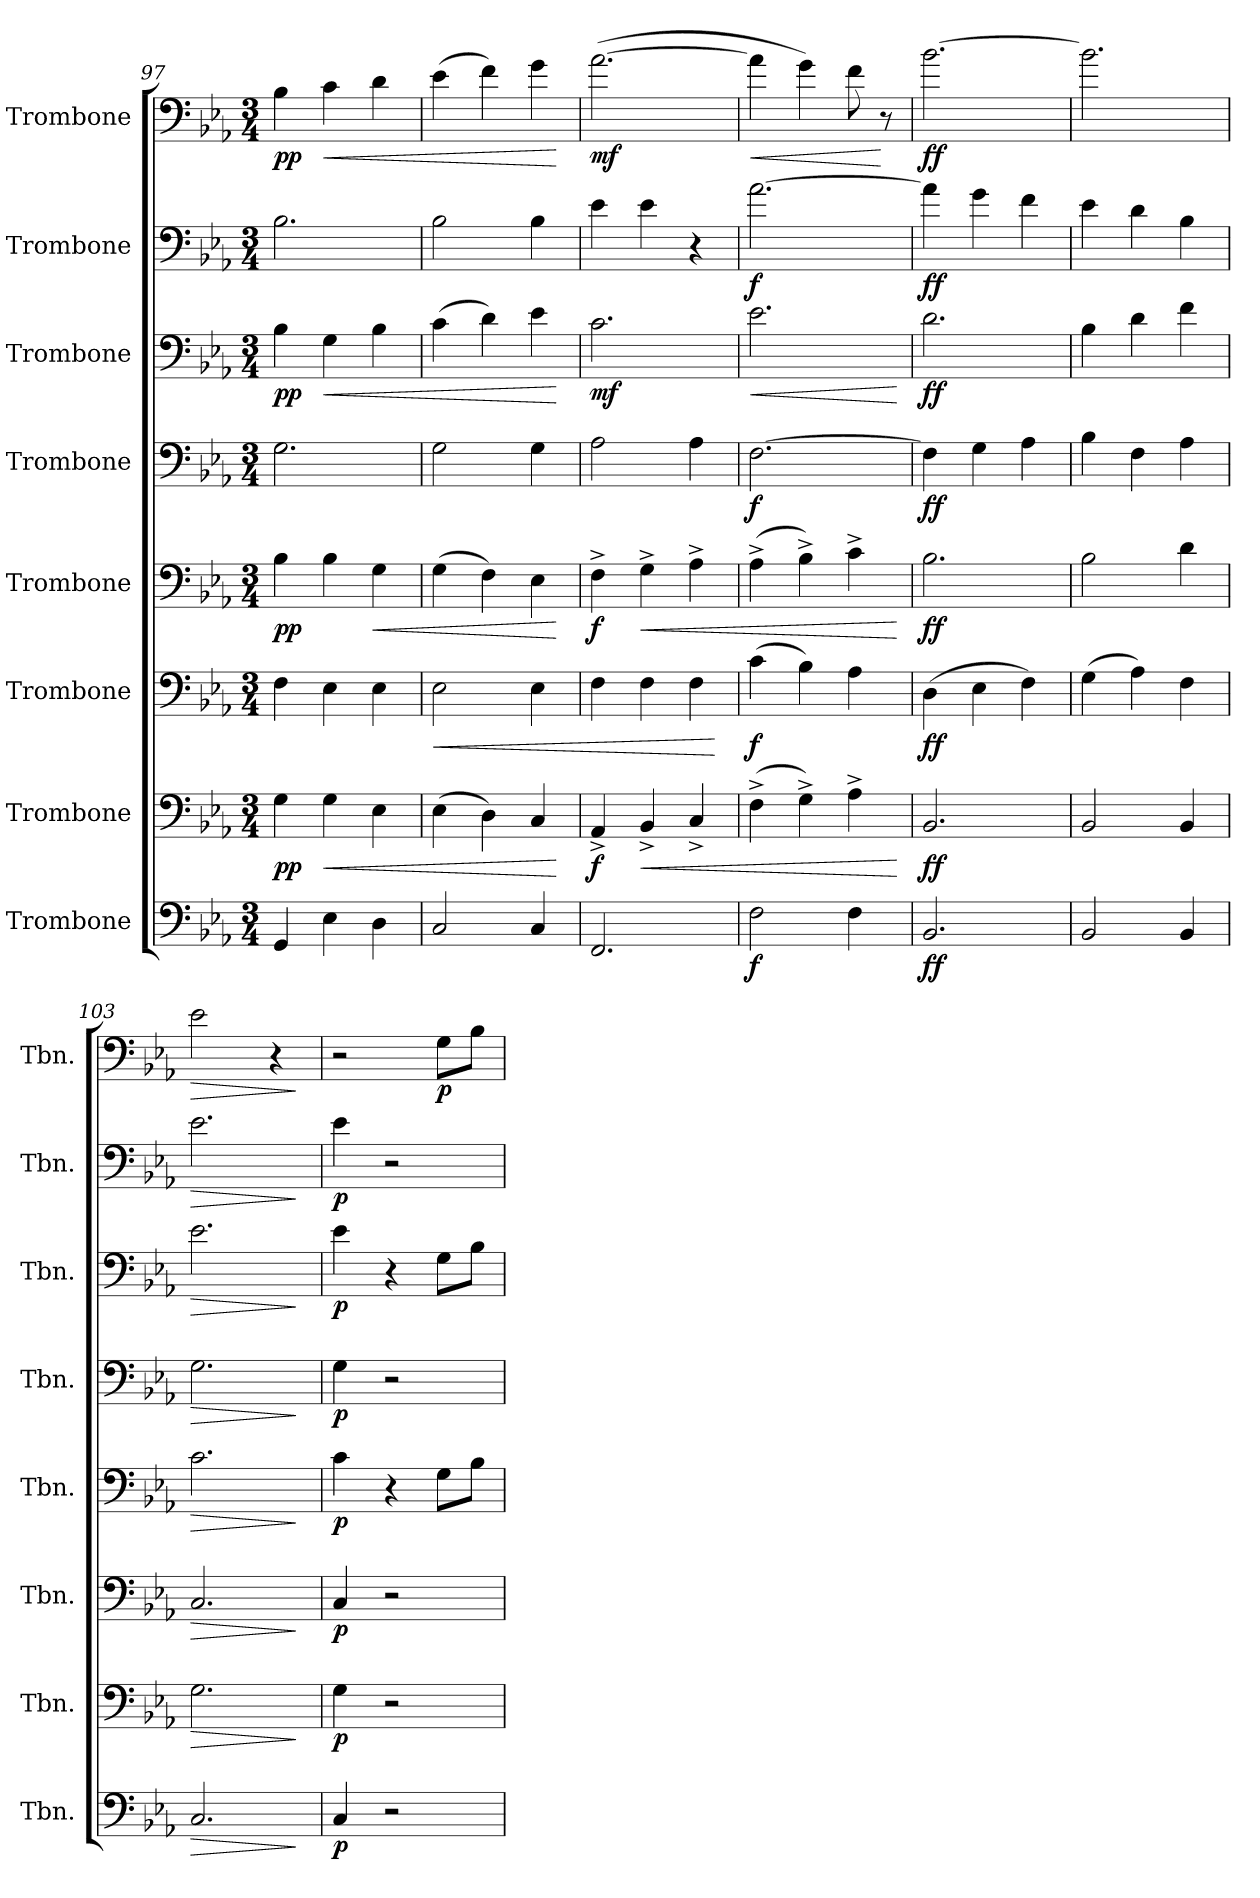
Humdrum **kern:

**kern	**dynam	**kern	**dynam	**kern	**dynam	**kern	**dynam	**kern	**dynam	**kern	**dynam	**kern	**dynam	**kern	**dynam
*part8	*part8	*part7	*part7	*part6	*part6	*part5	*part5	*part4	*part4	*part3	*part3	*part2	*part2	*part1	*part1
*staff8	*staff8	*staff7	*staff7	*staff6	*staff6	*staff5	*staff5	*staff4	*staff4	*staff3	*staff3	*staff2	*staff2	*staff1	*staff1
*I"Trombone	*	*I"Trombone	*	*I"Trombone	*	*I"Trombone	*	*I"Trombone	*	*I"Trombone	*	*I"Trombone	*	*I"Trombone	*
*I'Tbn.	*	*I'Tbn.	*	*I'Tbn.	*	*I'Tbn.	*	*I'Tbn.	*	*I'Tbn.	*	*I'Tbn.	*	*I'Tbn.	*
*clefF4	*	*clefF4	*	*clefF4	*	*clefF4	*	*clefF4	*	*clefF4	*	*clefF4	*	*clefF4	*
*k[b-e-a-]	*	*k[b-e-a-]	*	*k[b-e-a-]	*	*k[b-e-a-]	*	*k[b-e-a-]	*	*k[b-e-a-]	*	*k[b-e-a-]	*	*k[b-e-a-]	*
*M3/4	*	*M3/4	*	*M3/4	*	*M3/4	*	*M3/4	*	*M3/4	*	*M3/4	*	*M3/4	*
=97	=97	=97	=97	=97	=97	=97	=97	=97	=97	=97	=97	=97	=97	=97	=97
!	!	!	!LO:DY:b	!	!	!	!LO:DY:b	!	!	!	!LO:DY:b	!	!	!	!LO:DY:b
4GG/	.	4G\	pp	4F\	.	4B-\	pp	2.G\	.	4B-\	pp	2.B-\	.	4B-\	pp
!	!	!	!LO:HP:b	!	!	!	!	!	!	!	!LO:HP:b	!	!	!	!LO:HP:b
4E-\	.	4G\	<	4E-\	.	4B-\	.	.	.	4G\	<	.	.	4c\	<
!	!	!	!	!	!	!	!LO:HP:b	!	!	!	!	!	!	!	!
4D\	.	4E-\	.	4E-\	.	4G\	<	.	.	4B-\	.	.	.	4d\	.
!!LO:PB:g=z
=98	=98	=98	=98	=98	=98	=98	=98	=98	=98	=98	=98	=98	=98	=98	=98
!	!	!	!	!	!LO:HP:b	!	!	!	!	!	!	!	!	!	!
2C/	.	(4E-\	.	2E-\	<	(4G\	.	2G\	.	(4c\	.	2B-\	.	(4e-\	.
.	.	4D\)	.	.	.	4F\)	.	.	.	4d\)	.	.	.	4f\)	.
4C/	.	4C/	.	4E-\	.	4E-\	.	4G\	.	4e-\	.	4B-\	.	4g\	.
.	.	.	[	.	.	.	[	.	.	.	[	.	.	.	[
=99	=99	=99	=99	=99	=99	=99	=99	=99	=99	=99	=99	=99	=99	=99	=99
!	!	!	!LO:DY:b	!	!	!	!LO:DY:b	!	!	!	!LO:DY:b	!	!	!	!LO:DY:b
2.FF/	.	4AA-^/	f	4F\	.	4F^\	f	2A-\	.	2.c\	mf	4e-\	.	([2.a-\	mf
!	!	!	!LO:HP:b	!	!	!	!LO:HP:b	!	!	!	!	!	!	!	!
.	.	4BB-^/	<	4F\	.	4G^\	<	.	.	.	.	4e-\	.	.	.
.	.	4C^/	.	4F\	.	4A-^\	.	4A-\	.	.	.	4r	.	.	.
.	.	.	.	.	[	.	.	.	.	.	.	.	.	.	.
=100	=100	=100	=100	=100	=100	=100	=100	=100	=100	=100	=100	=100	=100	=100	=100
!	!LO:DY:b	!	!	!	!LO:DY:b	!	!	!	!LO:DY:b	!	!LO:HP:b	!	!LO:DY:b	!	!LO:HP:b
2F\	f	(4F^\	.	(4c\	f	(4A-^\	.	[2.F\	f	2.e-\	<	[2.a-\	f	4a-\]	<
.	.	4G^\)	.	4B-\)	.	4B-^\)	.	.	.	.	.	.	.	4g\)	.
4F\	.	4A-^\	.	4A-\	.	4c^\	.	.	.	.	.	.	.	8f\	.
.	.	.	.	.	.	.	.	.	.	.	.	.	.	8r	[
.	.	.	[	.	.	.	[	.	.	.	[	.	.	.	.
=101	=101	=101	=101	=101	=101	=101	=101	=101	=101	=101	=101	=101	=101	=101	=101
!	!LO:DY:b	!	!LO:DY:b	!	!LO:DY:b	!	!LO:DY:b	!	!LO:DY:b	!	!LO:DY:b	!	!LO:DY:b	!	!LO:DY:b
2.BB-/	ff	2.BB-/	ff	(4D\	ff	2.B-\	ff	4F\]	ff	2.d\	ff	4a-\]	ff	[2.b-\	ff
.	.	.	.	4E-\	.	.	.	4G\	.	.	.	4g\	.	.	.
.	.	.	.	4F\)	.	.	.	4A-\	.	.	.	4f\	.	.	.
=102	=102	=102	=102	=102	=102	=102	=102	=102	=102	=102	=102	=102	=102	=102	=102
2BB-/	.	2BB-/	.	(4G\	.	2B-\	.	4B-\	.	4B-\	.	4e-\	.	2.b-\]	.
.	.	.	.	4A-\)	.	.	.	4F\	.	4d\	.	4d\	.	.	.
4BB-/	.	4BB-/	.	4F\	.	4d\	.	4A-\	.	4f\	.	4B-\	.	.	.
=103	=103	=103	=103	=103	=103	=103	=103	=103	=103	=103	=103	=103	=103	=103	=103
!	!LO:HP:b	!	!LO:HP:b	!	!LO:HP:b	!	!LO:HP:b	!	!LO:HP:b	!	!LO:HP:b	!	!LO:HP:b	!	!LO:HP:b
2.C/	>	2.G\	>	2.C/	>	2.c\	>	2.G\	>	2.e-\	>	2.e-\	>	2e-\	>
.	.	.	.	.	.	.	.	.	.	.	.	.	.	4r	.
.	]	.	]	.	]	.	]	.	]	.	]	.	]	.	]
=104	=104	=104	=104	=104	=104	=104	=104	=104	=104	=104	=104	=104	=104	=104	=104
!	!LO:DY:b	!	!LO:DY:b	!	!LO:DY:b	!	!LO:DY:b	!	!LO:DY:b	!	!LO:DY:b	!	!LO:DY:b	!	!
4C/	p	4G\	p	4C/	p	4c\	p	4G\	p	4e-\	p	4e-\	p	2r	.
2r	.	2r	.	2r	.	4r	.	2r	.	4r	.	2r	.	.	.
!	!	!	!	!	!	!	!	!	!	!	!	!	!	!	!LO:DY:b
.	.	.	.	.	.	8G\L	.	.	.	8G\L	.	.	.	8G\L	p
.	.	.	.	.	.	8B-\J	.	.	.	8B-\J	.	.	.	8B-\J	.
=	=	=	=	=	=	=	=	=	=	=	=	=	=	=	=
*-	*-	*-	*-	*-	*-	*-	*-	*-	*-	*-	*-	*-	*-	*-	*-
